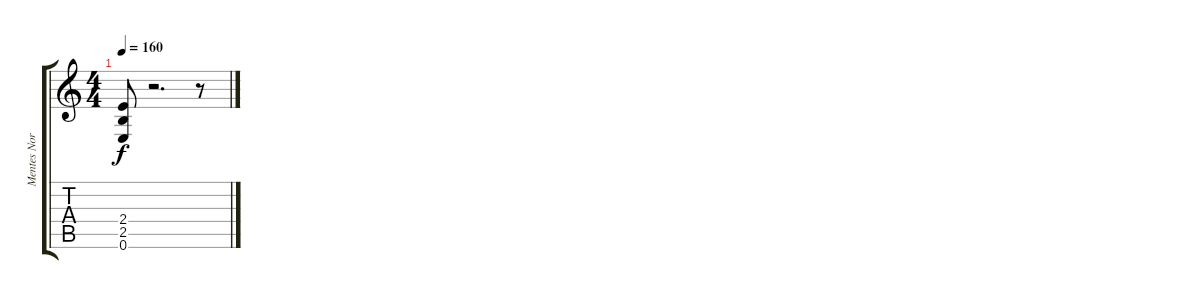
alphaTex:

\track ("Mentes Norbert" "Mentes Nor") {instrument distortionguitar}
\staff {score tabs}
\tuning (E4 B3 G3 D3 A2 E2) {hide}
\ts (4 4)
\tempo 160
\clef g2
\ks c
(2.4 2.5 0.6).8{dy f} r.2{d} r.8
